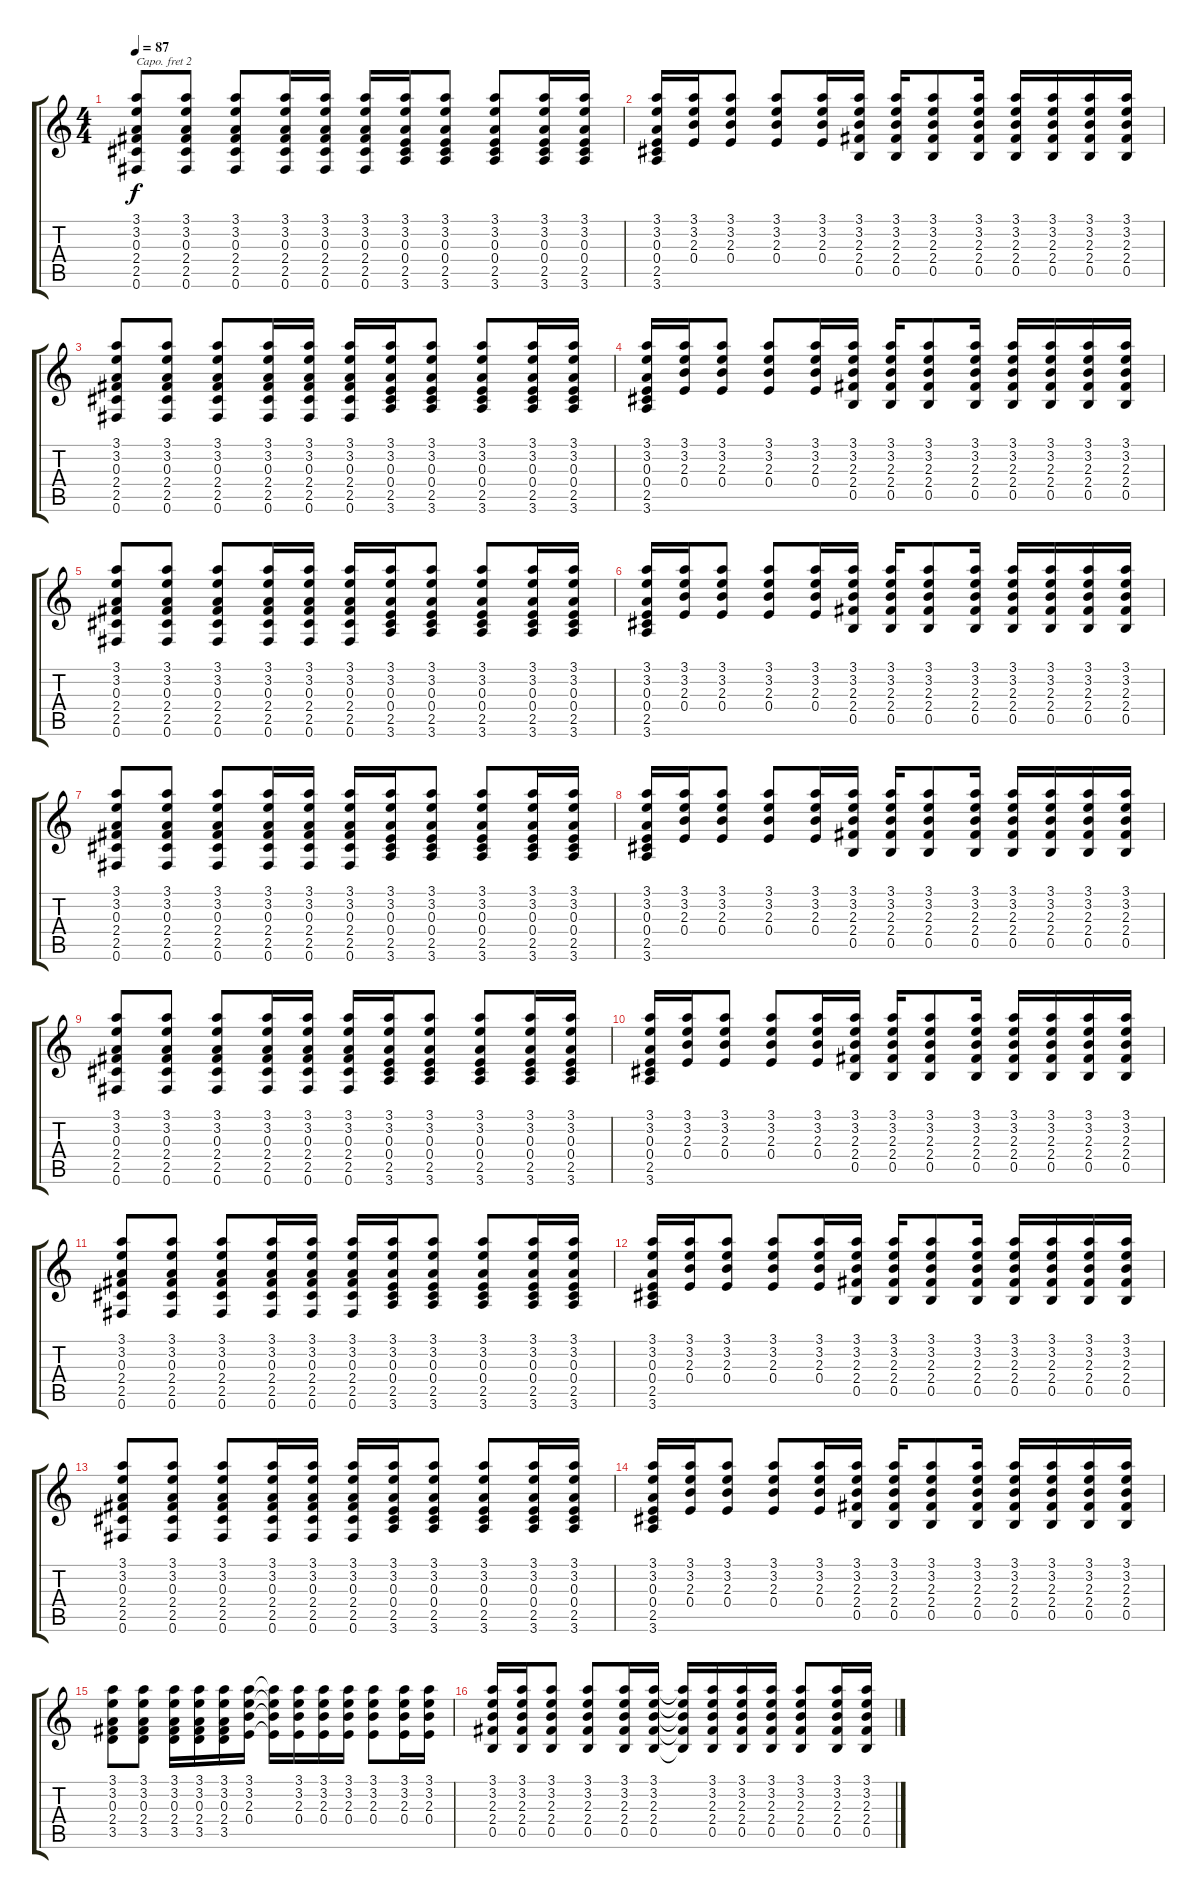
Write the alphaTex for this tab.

\track "" {instrument acousticguitarsteel}
\staff {score tabs}
\capo 2
\tuning (E4 B3 G3 D3 A2 E2) {hide}
\ts (4 4)
\tempo 87
\clef g2
\ks c
(3.1 3.2 0.3 2.4 2.5 0.6).8{dy f instrument acousticguitarsteel} (3.1 3.2 0.3 2.4 2.5 0.6).8 (3.1 3.2 0.3 2.4 2.5 0.6).8 (3.1 3.2 0.3 2.4 2.5 0.6).16 (3.1 3.2 0.3 2.4 2.5 0.6).16 (3.1 3.2 0.3 2.4 2.5 0.6).16 (3.1 3.2 0.3 0.4 2.5 3.6).16 (3.1 3.2 0.3 0.4 2.5 3.6).8 (3.1 3.2 0.3 0.4 2.5 3.6).8 (3.1 3.2 0.3 0.4 2.5 3.6).16 (3.1 3.2 0.3 0.4 2.5 3.6).16 |
(3.1 3.2 0.3 0.4 2.5 3.6).16 (3.1 3.2 2.3 0.4).16 (3.1 3.2 2.3 0.4).8 (3.1 3.2 2.3 0.4).8 (3.1 3.2 2.3 0.4).16 (3.1 3.2 2.3 2.4 0.5).16 (3.1 3.2 2.3 2.4 0.5).16 (3.1 3.2 2.3 2.4 0.5).8 (3.1 3.2 2.3 2.4 0.5).16 (3.1 3.2 2.3 2.4 0.5).16 (3.1 3.2 2.3 2.4 0.5).16 (3.1 3.2 2.3 2.4 0.5).16 (3.1 3.2 2.3 2.4 0.5).16 |
(3.1 3.2 0.3 2.4 2.5 0.6).8 (3.1 3.2 0.3 2.4 2.5 0.6).8 (3.1 3.2 0.3 2.4 2.5 0.6).8 (3.1 3.2 0.3 2.4 2.5 0.6).16 (3.1 3.2 0.3 2.4 2.5 0.6).16 (3.1 3.2 0.3 2.4 2.5 0.6).16 (3.1 3.2 0.3 0.4 2.5 3.6).16 (3.1 3.2 0.3 0.4 2.5 3.6).8 (3.1 3.2 0.3 0.4 2.5 3.6).8 (3.1 3.2 0.3 0.4 2.5 3.6).16 (3.1 3.2 0.3 0.4 2.5 3.6).16 |
(3.1 3.2 0.3 0.4 2.5 3.6).16 (3.1 3.2 2.3 0.4).16 (3.1 3.2 2.3 0.4).8 (3.1 3.2 2.3 0.4).8 (3.1 3.2 2.3 0.4).16 (3.1 3.2 2.3 2.4 0.5).16 (3.1 3.2 2.3 2.4 0.5).16 (3.1 3.2 2.3 2.4 0.5).8 (3.1 3.2 2.3 2.4 0.5).16 (3.1 3.2 2.3 2.4 0.5).16 (3.1 3.2 2.3 2.4 0.5).16 (3.1 3.2 2.3 2.4 0.5).16 (3.1 3.2 2.3 2.4 0.5).16 |
(3.1 3.2 0.3 2.4 2.5 0.6).8 (3.1 3.2 0.3 2.4 2.5 0.6).8 (3.1 3.2 0.3 2.4 2.5 0.6).8 (3.1 3.2 0.3 2.4 2.5 0.6).16 (3.1 3.2 0.3 2.4 2.5 0.6).16 (3.1 3.2 0.3 2.4 2.5 0.6).16 (3.1 3.2 0.3 0.4 2.5 3.6).16 (3.1 3.2 0.3 0.4 2.5 3.6).8 (3.1 3.2 0.3 0.4 2.5 3.6).8 (3.1 3.2 0.3 0.4 2.5 3.6).16 (3.1 3.2 0.3 0.4 2.5 3.6).16 |
(3.1 3.2 0.3 0.4 2.5 3.6).16 (3.1 3.2 2.3 0.4).16 (3.1 3.2 2.3 0.4).8 (3.1 3.2 2.3 0.4).8 (3.1 3.2 2.3 0.4).16 (3.1 3.2 2.3 2.4 0.5).16 (3.1 3.2 2.3 2.4 0.5).16 (3.1 3.2 2.3 2.4 0.5).8 (3.1 3.2 2.3 2.4 0.5).16 (3.1 3.2 2.3 2.4 0.5).16 (3.1 3.2 2.3 2.4 0.5).16 (3.1 3.2 2.3 2.4 0.5).16 (3.1 3.2 2.3 2.4 0.5).16 |
(3.1 3.2 0.3 2.4 2.5 0.6).8 (3.1 3.2 0.3 2.4 2.5 0.6).8 (3.1 3.2 0.3 2.4 2.5 0.6).8 (3.1 3.2 0.3 2.4 2.5 0.6).16 (3.1 3.2 0.3 2.4 2.5 0.6).16 (3.1 3.2 0.3 2.4 2.5 0.6).16 (3.1 3.2 0.3 0.4 2.5 3.6).16 (3.1 3.2 0.3 0.4 2.5 3.6).8 (3.1 3.2 0.3 0.4 2.5 3.6).8 (3.1 3.2 0.3 0.4 2.5 3.6).16 (3.1 3.2 0.3 0.4 2.5 3.6).16 |
(3.1 3.2 0.3 0.4 2.5 3.6).16 (3.1 3.2 2.3 0.4).16 (3.1 3.2 2.3 0.4).8 (3.1 3.2 2.3 0.4).8 (3.1 3.2 2.3 0.4).16 (3.1 3.2 2.3 2.4 0.5).16 (3.1 3.2 2.3 2.4 0.5).16 (3.1 3.2 2.3 2.4 0.5).8 (3.1 3.2 2.3 2.4 0.5).16 (3.1 3.2 2.3 2.4 0.5).16 (3.1 3.2 2.3 2.4 0.5).16 (3.1 3.2 2.3 2.4 0.5).16 (3.1 3.2 2.3 2.4 0.5).16 |
(3.1 3.2 0.3 2.4 2.5 0.6).8 (3.1 3.2 0.3 2.4 2.5 0.6).8 (3.1 3.2 0.3 2.4 2.5 0.6).8 (3.1 3.2 0.3 2.4 2.5 0.6).16 (3.1 3.2 0.3 2.4 2.5 0.6).16 (3.1 3.2 0.3 2.4 2.5 0.6).16 (3.1 3.2 0.3 0.4 2.5 3.6).16 (3.1 3.2 0.3 0.4 2.5 3.6).8 (3.1 3.2 0.3 0.4 2.5 3.6).8 (3.1 3.2 0.3 0.4 2.5 3.6).16 (3.1 3.2 0.3 0.4 2.5 3.6).16 |
(3.1 3.2 0.3 0.4 2.5 3.6).16 (3.1 3.2 2.3 0.4).16 (3.1 3.2 2.3 0.4).8 (3.1 3.2 2.3 0.4).8 (3.1 3.2 2.3 0.4).16 (3.1 3.2 2.3 2.4 0.5).16 (3.1 3.2 2.3 2.4 0.5).16 (3.1 3.2 2.3 2.4 0.5).8 (3.1 3.2 2.3 2.4 0.5).16 (3.1 3.2 2.3 2.4 0.5).16 (3.1 3.2 2.3 2.4 0.5).16 (3.1 3.2 2.3 2.4 0.5).16 (3.1 3.2 2.3 2.4 0.5).16 |
(3.1 3.2 0.3 2.4 2.5 0.6).8 (3.1 3.2 0.3 2.4 2.5 0.6).8 (3.1 3.2 0.3 2.4 2.5 0.6).8 (3.1 3.2 0.3 2.4 2.5 0.6).16 (3.1 3.2 0.3 2.4 2.5 0.6).16 (3.1 3.2 0.3 2.4 2.5 0.6).16 (3.1 3.2 0.3 0.4 2.5 3.6).16 (3.1 3.2 0.3 0.4 2.5 3.6).8 (3.1 3.2 0.3 0.4 2.5 3.6).8 (3.1 3.2 0.3 0.4 2.5 3.6).16 (3.1 3.2 0.3 0.4 2.5 3.6).16 |
(3.1 3.2 0.3 0.4 2.5 3.6).16 (3.1 3.2 2.3 0.4).16 (3.1 3.2 2.3 0.4).8 (3.1 3.2 2.3 0.4).8 (3.1 3.2 2.3 0.4).16 (3.1 3.2 2.3 2.4 0.5).16 (3.1 3.2 2.3 2.4 0.5).16 (3.1 3.2 2.3 2.4 0.5).8 (3.1 3.2 2.3 2.4 0.5).16 (3.1 3.2 2.3 2.4 0.5).16 (3.1 3.2 2.3 2.4 0.5).16 (3.1 3.2 2.3 2.4 0.5).16 (3.1 3.2 2.3 2.4 0.5).16 |
(3.1 3.2 0.3 2.4 2.5 0.6).8 (3.1 3.2 0.3 2.4 2.5 0.6).8 (3.1 3.2 0.3 2.4 2.5 0.6).8 (3.1 3.2 0.3 2.4 2.5 0.6).16 (3.1 3.2 0.3 2.4 2.5 0.6).16 (3.1 3.2 0.3 2.4 2.5 0.6).16 (3.1 3.2 0.3 0.4 2.5 3.6).16 (3.1 3.2 0.3 0.4 2.5 3.6).8 (3.1 3.2 0.3 0.4 2.5 3.6).8 (3.1 3.2 0.3 0.4 2.5 3.6).16 (3.1 3.2 0.3 0.4 2.5 3.6).16 |
(3.1 3.2 0.3 0.4 2.5 3.6).16 (3.1 3.2 2.3 0.4).16 (3.1 3.2 2.3 0.4).8 (3.1 3.2 2.3 0.4).8 (3.1 3.2 2.3 0.4).16 (3.1 3.2 2.3 2.4 0.5).16 (3.1 3.2 2.3 2.4 0.5).16 (3.1 3.2 2.3 2.4 0.5).8 (3.1 3.2 2.3 2.4 0.5).16 (3.1 3.2 2.3 2.4 0.5).16 (3.1 3.2 2.3 2.4 0.5).16 (3.1 3.2 2.3 2.4 0.5).16 (3.1 3.2 2.3 2.4 0.5).16 |
(3.1 3.2 0.3 2.4 3.5).8 (3.1 3.2 0.3 2.4 3.5).8 (3.1 3.2 0.3 2.4 3.5).16 (3.1 3.2 0.3 2.4 3.5).16 (3.1 3.2 0.3 2.4 3.5).16 (3.1 3.2 2.3 0.4).16 (3.1{t} 3.2{t} 2.3{t} 0.4{t}).16 (3.1 3.2 2.3 0.4).16 (3.1 3.2 2.3 0.4).16 (3.1 3.2 2.3 0.4).16 (3.1 3.2 2.3 0.4).8 (3.1 3.2 2.3 0.4).16 (3.1 3.2 2.3 0.4).16 |
(3.1 3.2 2.3 2.4 0.5).16 (3.1 3.2 2.3 2.4 0.5).16 (3.1 3.2 2.3 2.4 0.5).8 (3.1 3.2 2.3 2.4 0.5).8 (3.1 3.2 2.3 2.4 0.5).16 (3.1 3.2 2.3 2.4 0.5).16 (3.1{t} 3.2{t} 2.3{t} 2.4{t} 0.5{t}).16 (3.1 3.2 2.3 2.4 0.5).16 (3.1 3.2 2.3 2.4 0.5).16 (3.1 3.2 2.3 2.4 0.5).16 (3.1 3.2 2.3 2.4 0.5).8 (3.1 3.2 2.3 2.4 0.5).16 (3.1 3.2 2.3 2.4 0.5).16
